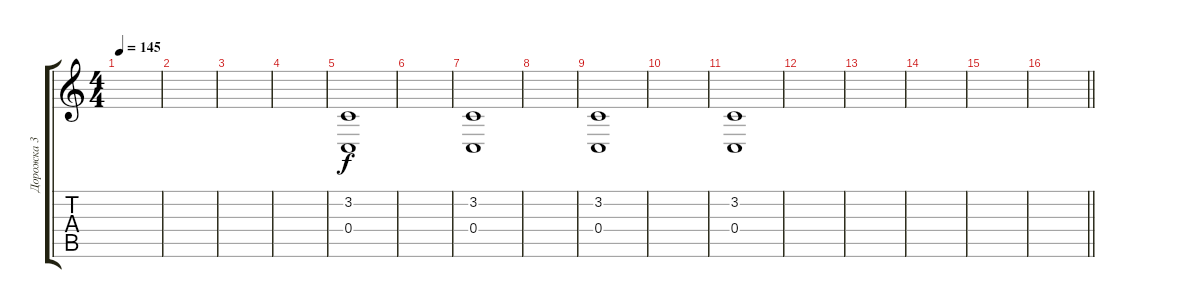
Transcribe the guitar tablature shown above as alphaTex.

\track ("Дорожка 3" "Дорожка 3") {instrument orchestralharp}
\staff {score tabs}
\tuning (D4 A3 F3 C3 G2 C2) {hide}
\ts (4 4)
\tempo 145
\clef g2
\ks c
|
|
|
|
(3.2 0.4).1 |
|
(3.2 0.4).1 |
|
(3.2 0.4).1 |
|
(3.2 0.4).1 |
|
|
|
|
\barLineRight lightlight
